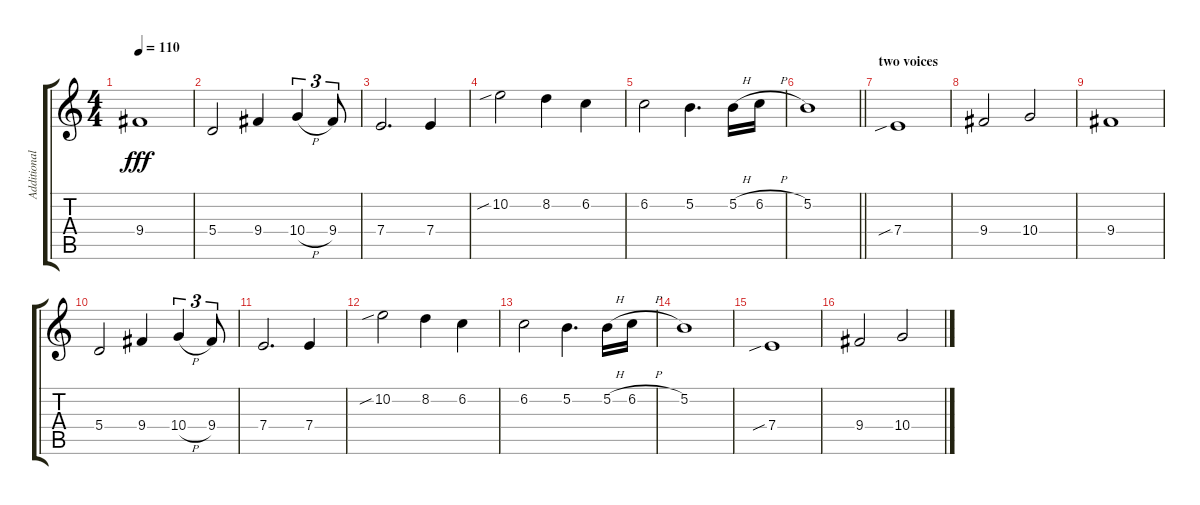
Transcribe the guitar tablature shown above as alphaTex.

\track ("Additional Stuff" "Additional") {instrument distortionguitar}
\staff {score tabs}
\tuning (B3 Gb3 D3 A2 E2 B1) {hide}
\ts (4 4)
\tempo 110
\clef g2
\ks c
9.4.1{dy fff} |
5.4.2 9.4.4 10.4{h}.4{tu (3 2)} 9.4.8{tu (3 2)} |
7.4.2{d} 7.4.4 |
10.2{sib}.2 8.2.4 6.2.4 |
6.2.2 5.2.4{d} 5.2{h}.16 6.2{h}.16 |
\barLineRight lightlight
5.2.1 |
\section ("" "two voices")
7.4{sib}.1 |
9.4.2 10.4.2 |
9.4.1 |
5.4.2 9.4.4 10.4{h}.4{tu (3 2)} 9.4.8{tu (3 2)} |
7.4.2{d} 7.4.4 |
10.2{sib}.2 8.2.4 6.2.4 |
6.2.2 5.2.4{d} 5.2{h}.16 6.2{h}.16 |
5.2.1 |
7.4{sib}.1 |
9.4.2 10.4.2
